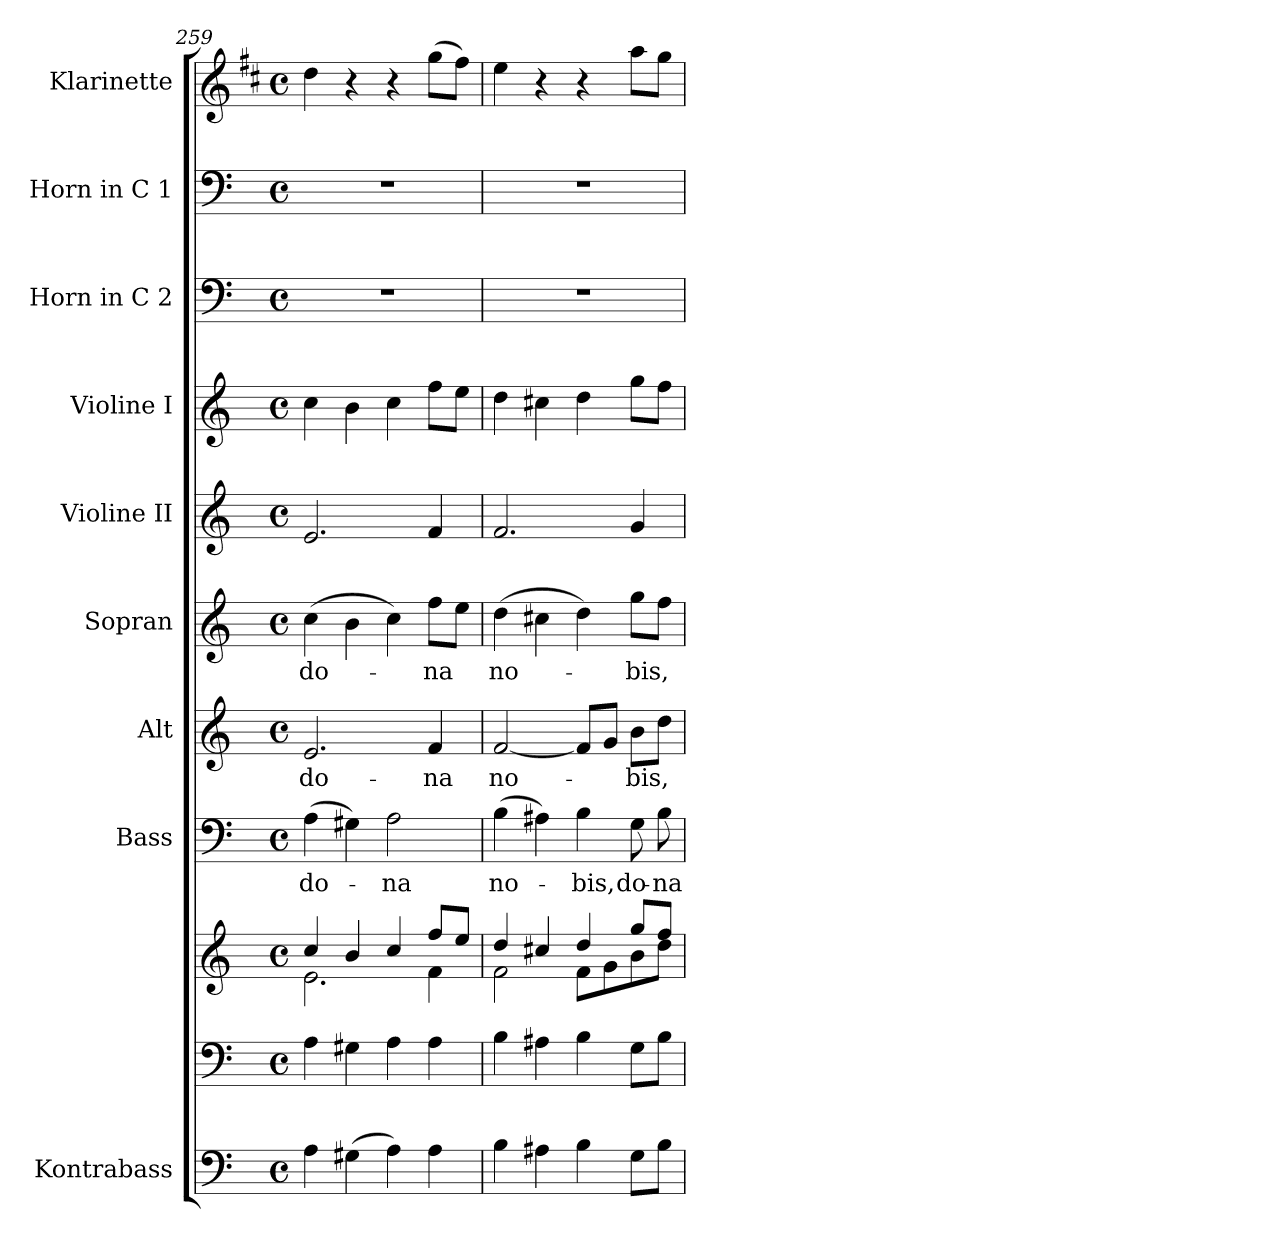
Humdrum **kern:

**kern	**kern	**kern	**kern	**text	**kern	**text	**kern	**text	**kern	**kern	**kern	**kern	**kern
*part10	*part9	*part9	*part8	*part8	*part7	*part7	*part6	*part6	*part5	*part4	*part3	*part2	*part1
*staff11	*staff10	*staff9	*staff8	*staff8	*staff7	*staff7	*staff6	*staff6	*staff5	*staff4	*staff3	*staff2	*staff1
*I"Kontrabass	*	*	*I"Bass	*	*I"Alt	*	*I"Sopran	*	*I"Violine II	*I"Violine I	*I"Horn in C 2	*I"Horn in C 1	*I"Klarinette
*I'Kb.	*	*	*I'B.	*	*I'A.	*	*I'S.	*	*I'Vl. II	*I'Vl. I	*I'Horn 2	*I'Horn 1	*I'Kl.
*clefF4	*clefF4	*clefG2	*clefF4	*	*clefG2	*	*clefG2	*	*clefG2	*clefG2	*clefF4	*clefF4	*clefG2
*ITrd7c12	*	*	*	*	*	*	*	*	*	*	*	*	*ITrd1c2
*k[]	*k[]	*k[]	*k[]	*	*k[]	*	*k[]	*	*k[]	*k[]	*k[]	*k[]	*k[]
*C:	*C:	*C:	*C:	*	*C:	*	*C:	*	*C:	*C:	*C:	*C:	*C:
*M4/4	*M4/4	*M4/4	*M4/4	*	*M4/4	*	*M4/4	*	*M4/4	*M4/4	*M4/4	*M4/4	*M4/4
*met(c)	*met(c)	*met(c)	*met(c)	*	*met(c)	*	*met(c)	*	*met(c)	*met(c)	*met(c)	*met(c)	*met(c)
=259	=259	=259	=259	=259	=259	=259	=259	=259	=259	=259	=259	=259	=259
*	*	*^	*	*	*	*	*	*	*	*	*	*	*
!	!	!	!	!	!LO:LY:b	!	!LO:LY:b	!	!LO:LY:b	!	!	!	!	!
4AA\	4A\	4cc/	2.e\	(>4A\	do-	2.e/	do-	(>4cc\	do-	2.e/	4cc\	1r	1r	4cc\
(>4GG#X\	4G#X\	4b/	.	4G#X\)	.	.	.	4b\	.	.	4b\	.	.	4r
!	!	!	!	!	!LO:LY:b	!	!	!	!	!	!	!	!	!
4AA\)	4A\	4cc/	.	2A\	-na	.	.	4cc\)	.	.	4cc\	.	.	4r
!	!	!	!	!	!	!	!LO:LY:b	!	!LO:LY:b	!	!	!	!	!
4AA\	4A\	8ff/L	4f\	.	.	4f/	-na	8ff\L	-na	4f/	8ff\L	.	.	(>8ff\L
.	.	8ee/J	.	.	.	.	.	8ee\J	.	.	8ee\J	.	.	8ee\J)
=260	=260	=260	=260	=260	=260	=260	=260	=260	=260	=260	=260	=260	=260	=260
!	!	!	!	!	!LO:LY:b	!	!LO:LY:b	!	!LO:LY:b	!	!	!	!	!
4BB\	4B\	4dd/	2f\	(>4B\	no-	[2f/	no-	(>4dd\	no-	2.f/	4dd\	1r	1r	4dd\
4AA#X\	4A#X\	4cc#X/	.	4A#X\)	.	.	.	4cc#X\	.	.	4cc#X\	.	.	4r
!	!	!	!	!	!LO:LY:b	!	!	!	!	!	!	!	!	!
4BB\	4B\	4dd/	8f\L	4B\	-bis,	8f/L]	.	4dd\)	.	.	4dd\	.	.	4r
.	.	.	8g\	.	.	8g/J	.	.	.	.	.	.	.	.
!	!	!	!	!	!LO:LY:b	!	!LO:LY:b	!	!LO:LY:b	!	!	!	!	!
8GG\L	8G\L	8gg/L	8b\	8G\	do-	8b\L	-bis,	8gg\L	-bis,	4g/	8gg\L	.	.	8gg\L
!	!	!	!	!	!LO:LY:b	!	!	!	!	!	!	!	!	!
8BB\J	8B\J	8ff/J	8dd\J	8B\	-na	8dd\J	.	8ff\J	.	.	8ff\J	.	.	8ff\J
*	*	*v	*v	*	*	*	*	*	*	*	*	*	*	*
=	=	=	=	=	=	=	=	=	=	=	=	=	=
*-	*-	*-	*-	*-	*-	*-	*-	*-	*-	*-	*-	*-	*-
